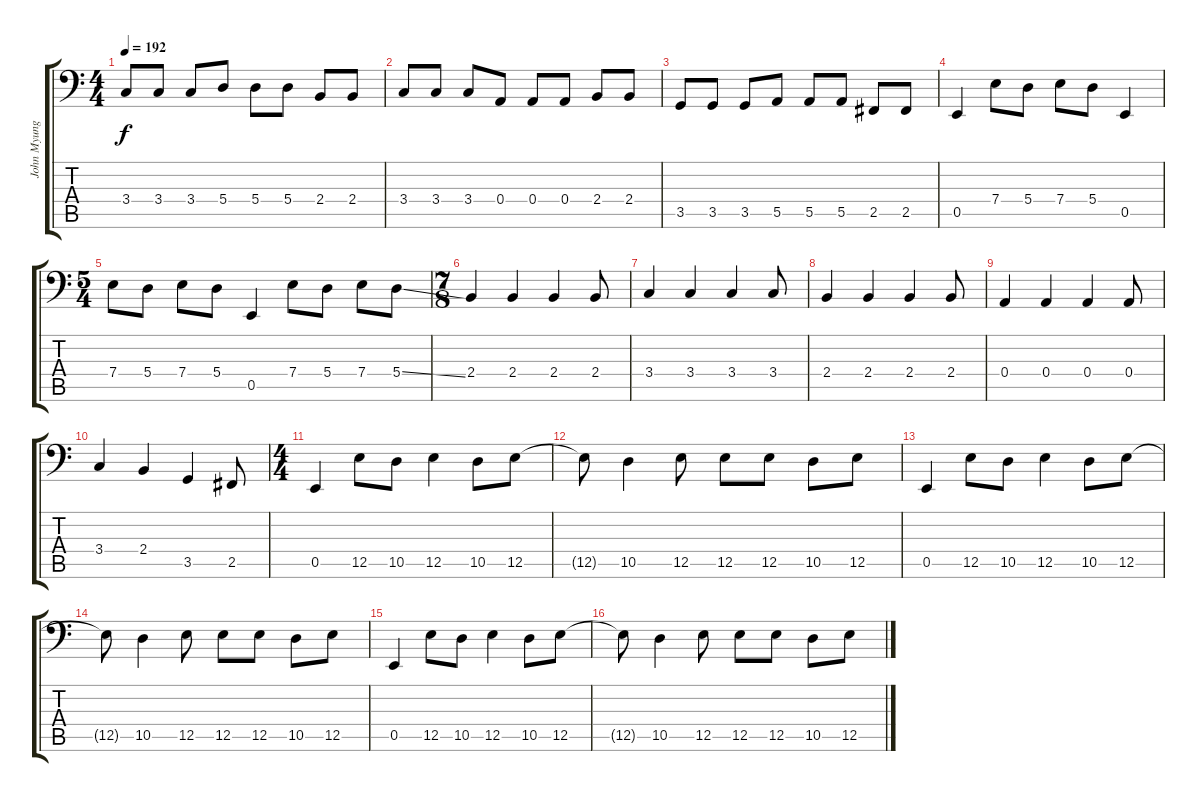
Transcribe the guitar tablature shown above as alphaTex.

\track ("John Myung" "John Myung") {instrument electricbassfinger}
\staff {score tabs}
\tuning (C3 G2 D2 A1 E1 B0) {hide}
\ts (4 4)
\tempo 192
\clef f4
\ks c
3.4.8{dy f} 3.4.8 3.4.8 5.4.8 5.4.8 5.4.8 2.4.8 2.4.8 |
3.4.8 3.4.8 3.4.8 0.4.8 0.4.8 0.4.8 2.4.8 2.4.8 |
3.5.8 3.5.8 3.5.8 5.5.8 5.5.8 5.5.8 2.5.8 2.5.8 |
0.5.4 7.4.8 5.4.8 7.4.8 5.4.8 0.5.4 |
\ts (5 4)
7.4.8 5.4.8 7.4.8 5.4.8 0.5.4 7.4.8 5.4.8 7.4.8 5.4{ss}.8 |
\ts (7 8)
2.4.4 2.4.4 2.4.4 2.4.8 |
3.4.4 3.4.4 3.4.4 3.4.8 |
2.4.4 2.4.4 2.4.4 2.4.8 |
0.4.4 0.4.4 0.4.4 0.4.8 |
3.4.4 2.4.4 3.5.4 2.5.8 |
\ts (4 4)
0.5.4 12.5.8 10.5.8 12.5.4 10.5.8 12.5.8 |
12.5{t}.8 10.5.4 12.5.8 12.5.8 12.5.8 10.5.8 12.5.8 |
0.5.4 12.5.8 10.5.8 12.5.4 10.5.8 12.5.8 |
12.5{t}.8 10.5.4 12.5.8 12.5.8 12.5.8 10.5.8 12.5.8 |
0.5.4 12.5.8 10.5.8 12.5.4 10.5.8 12.5.8 |
12.5{t}.8 10.5.4 12.5.8 12.5.8 12.5.8 10.5.8 12.5.8
